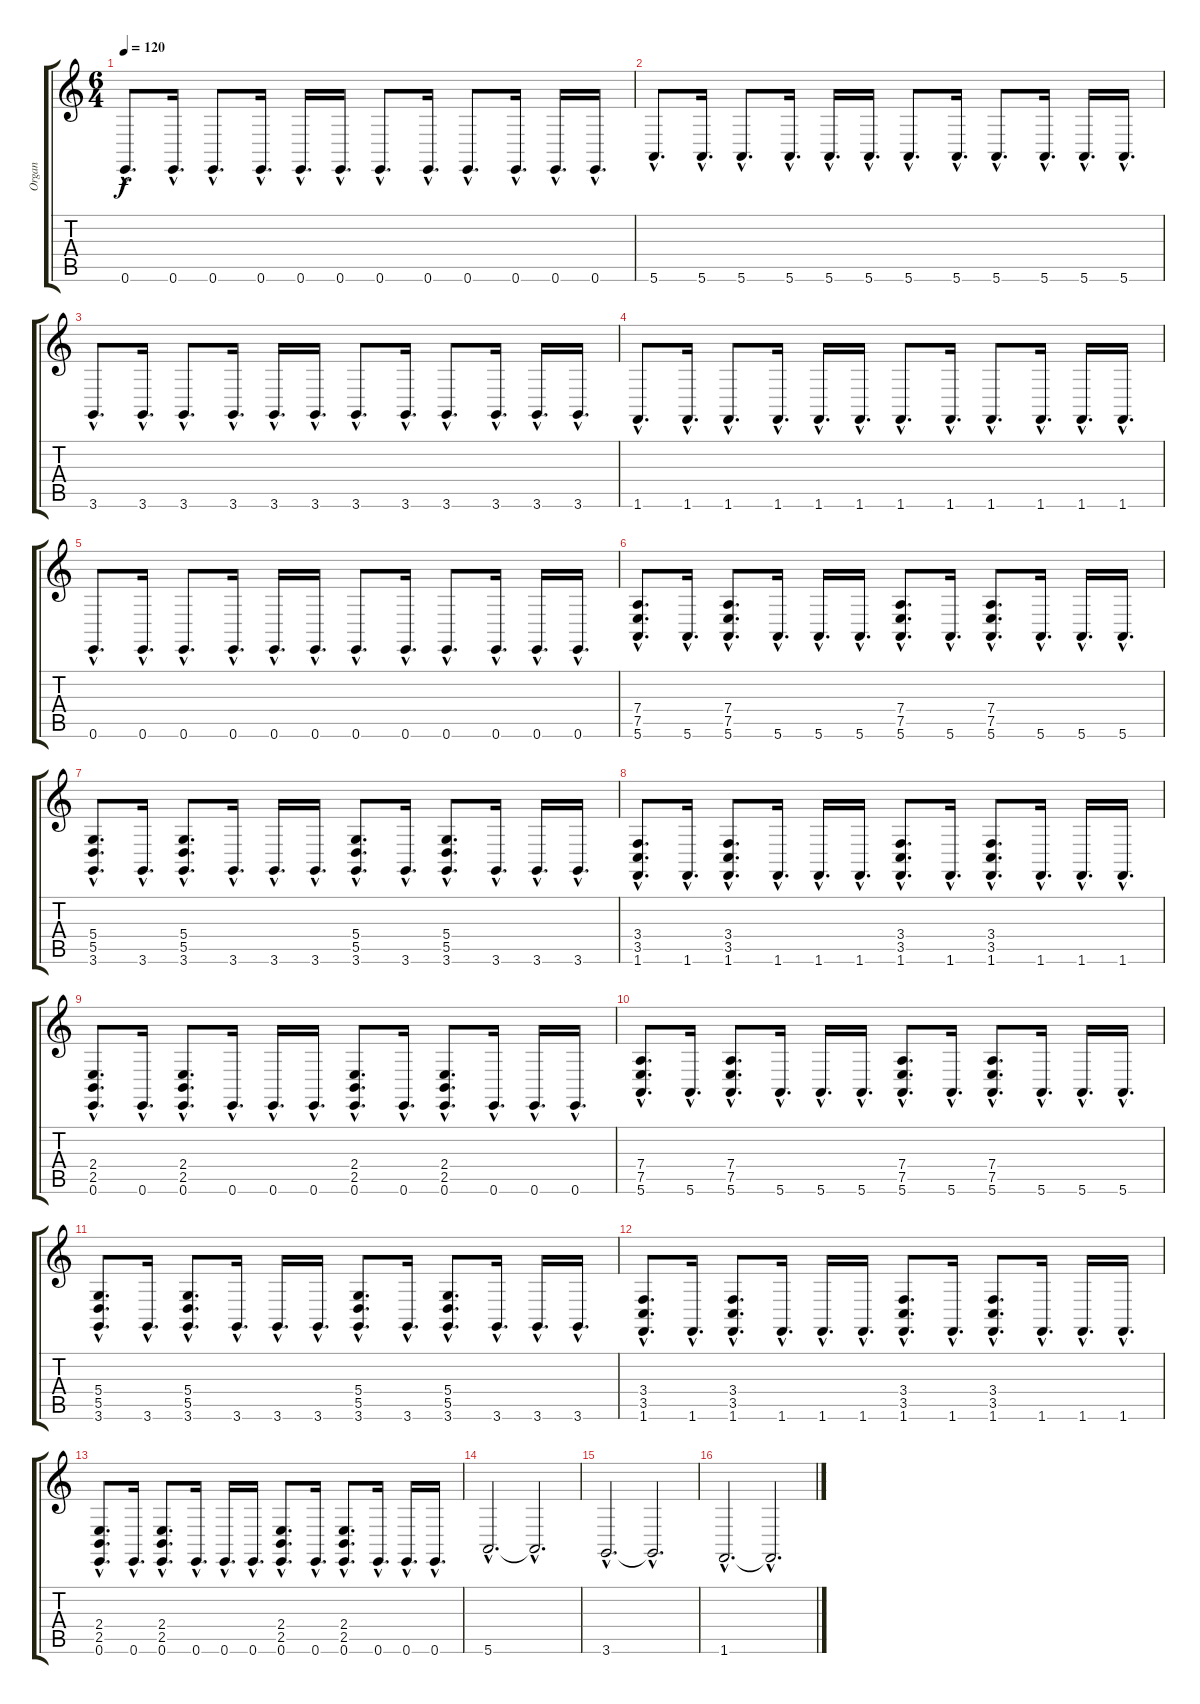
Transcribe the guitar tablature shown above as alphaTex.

\track ("Organ" "Organ") {instrument drawbarorgan}
\staff {score tabs}
\tuning (E4 B3 G3 D3 A2 E2) {hide}
\ts (6 4)
\tempo 120
\clef g2
\ks c
0.6{hac}.8{d dy f} 0.6{hac}.16{d} 0.6{hac}.8{d} 0.6{hac}.16{d} 0.6{hac}.16{d} 0.6{hac}.16{d} 0.6{hac}.8{d} 0.6{hac}.16{d} 0.6{hac}.8{d} 0.6{hac}.16{d} 0.6{hac}.16{d} 0.6{hac}.16{d} |
5.6{hac}.8{d} 5.6{hac}.16{d} 5.6{hac}.8{d} 5.6{hac}.16{d} 5.6{hac}.16{d} 5.6{hac}.16{d} 5.6{hac}.8{d} 5.6{hac}.16{d} 5.6{hac}.8{d} 5.6{hac}.16{d} 5.6{hac}.16{d} 5.6{hac}.16{d} |
3.6{hac}.8{d} 3.6{hac}.16{d} 3.6{hac}.8{d} 3.6{hac}.16{d} 3.6{hac}.16{d} 3.6{hac}.16{d} 3.6{hac}.8{d} 3.6{hac}.16{d} 3.6{hac}.8{d} 3.6{hac}.16{d} 3.6{hac}.16{d} 3.6{hac}.16{d} |
1.6{hac}.8{d} 1.6{hac}.16{d} 1.6{hac}.8{d} 1.6{hac}.16{d} 1.6{hac}.16{d} 1.6{hac}.16{d} 1.6{hac}.8{d} 1.6{hac}.16{d} 1.6{hac}.8{d} 1.6{hac}.16{d} 1.6{hac}.16{d} 1.6{hac}.16{d} |
0.6{hac}.8{d} 0.6{hac}.16{d} 0.6{hac}.8{d} 0.6{hac}.16{d} 0.6{hac}.16{d} 0.6{hac}.16{d} 0.6{hac}.8{d} 0.6{hac}.16{d} 0.6{hac}.8{d} 0.6{hac}.16{d} 0.6{hac}.16{d} 0.6{hac}.16{d} |
(7.4{hac} 7.5{hac} 5.6{hac}).8{d} 5.6{hac}.16{d} (7.4{hac} 7.5{hac} 5.6{hac}).8{d} 5.6{hac}.16{d} 5.6{hac}.16{d} 5.6{hac}.16{d} (7.4{hac} 7.5{hac} 5.6{hac}).8{d} 5.6{hac}.16{d} (7.4{hac} 7.5{hac} 5.6{hac}).8{d} 5.6{hac}.16{d} 5.6{hac}.16{d} 5.6{hac}.16{d} |
(5.4{hac} 5.5{hac} 3.6{hac}).8{d} 3.6{hac}.16{d} (5.4{hac} 5.5{hac} 3.6{hac}).8{d} 3.6{hac}.16{d} 3.6{hac}.16{d} 3.6{hac}.16{d} (5.4{hac} 5.5{hac} 3.6{hac}).8{d} 3.6{hac}.16{d} (5.4{hac} 5.5{hac} 3.6{hac}).8{d} 3.6{hac}.16{d} 3.6{hac}.16{d} 3.6{hac}.16{d} |
(3.4{hac} 3.5{hac} 1.6{hac}).8{d} 1.6{hac}.16{d} (3.4{hac} 3.5{hac} 1.6{hac}).8{d} 1.6{hac}.16{d} 1.6{hac}.16{d} 1.6{hac}.16{d} (3.4{hac} 3.5{hac} 1.6{hac}).8{d} 1.6{hac}.16{d} (3.4{hac} 3.5{hac} 1.6{hac}).8{d} 1.6{hac}.16{d} 1.6{hac}.16{d} 1.6{hac}.16{d} |
(2.4{hac} 2.5{hac} 0.6{hac}).8{d} 0.6{hac}.16{d} (2.4{hac} 2.5{hac} 0.6{hac}).8{d} 0.6{hac}.16{d} 0.6{hac}.16{d} 0.6{hac}.16{d} (2.4{hac} 2.5{hac} 0.6{hac}).8{d} 0.6{hac}.16{d} (2.4{hac} 2.5{hac} 0.6{hac}).8{d} 0.6{hac}.16{d} 0.6{hac}.16{d} 0.6{hac}.16{d} |
(7.4{hac} 7.5{hac} 5.6{hac}).8{d} 5.6{hac}.16{d} (7.4{hac} 7.5{hac} 5.6{hac}).8{d} 5.6{hac}.16{d} 5.6{hac}.16{d} 5.6{hac}.16{d} (7.4{hac} 7.5{hac} 5.6{hac}).8{d} 5.6{hac}.16{d} (7.4{hac} 7.5{hac} 5.6{hac}).8{d} 5.6{hac}.16{d} 5.6{hac}.16{d} 5.6{hac}.16{d} |
(5.4{hac} 5.5{hac} 3.6{hac}).8{d} 3.6{hac}.16{d} (5.4{hac} 5.5{hac} 3.6{hac}).8{d} 3.6{hac}.16{d} 3.6{hac}.16{d} 3.6{hac}.16{d} (5.4{hac} 5.5{hac} 3.6{hac}).8{d} 3.6{hac}.16{d} (5.4{hac} 5.5{hac} 3.6{hac}).8{d} 3.6{hac}.16{d} 3.6{hac}.16{d} 3.6{hac}.16{d} |
(3.4{hac} 3.5{hac} 1.6{hac}).8{d} 1.6{hac}.16{d} (3.4{hac} 3.5{hac} 1.6{hac}).8{d} 1.6{hac}.16{d} 1.6{hac}.16{d} 1.6{hac}.16{d} (3.4{hac} 3.5{hac} 1.6{hac}).8{d} 1.6{hac}.16{d} (3.4{hac} 3.5{hac} 1.6{hac}).8{d} 1.6{hac}.16{d} 1.6{hac}.16{d} 1.6{hac}.16{d} |
(2.4{hac} 2.5{hac} 0.6{hac}).8{d} 0.6{hac}.16{d} (2.4{hac} 2.5{hac} 0.6{hac}).8{d} 0.6{hac}.16{d} 0.6{hac}.16{d} 0.6{hac}.16{d} (2.4{hac} 2.5{hac} 0.6{hac}).8{d} 0.6{hac}.16{d} (2.4{hac} 2.5{hac} 0.6{hac}).8{d} 0.6{hac}.16{d} 0.6{hac}.16{d} 0.6{hac}.16{d} |
5.6{hac}.2{d} 5.6{hac t}.2{d} |
3.6{hac}.2{d} 3.6{hac t}.2{d} |
1.6{hac}.2{d} 1.6{hac t}.2{d}
